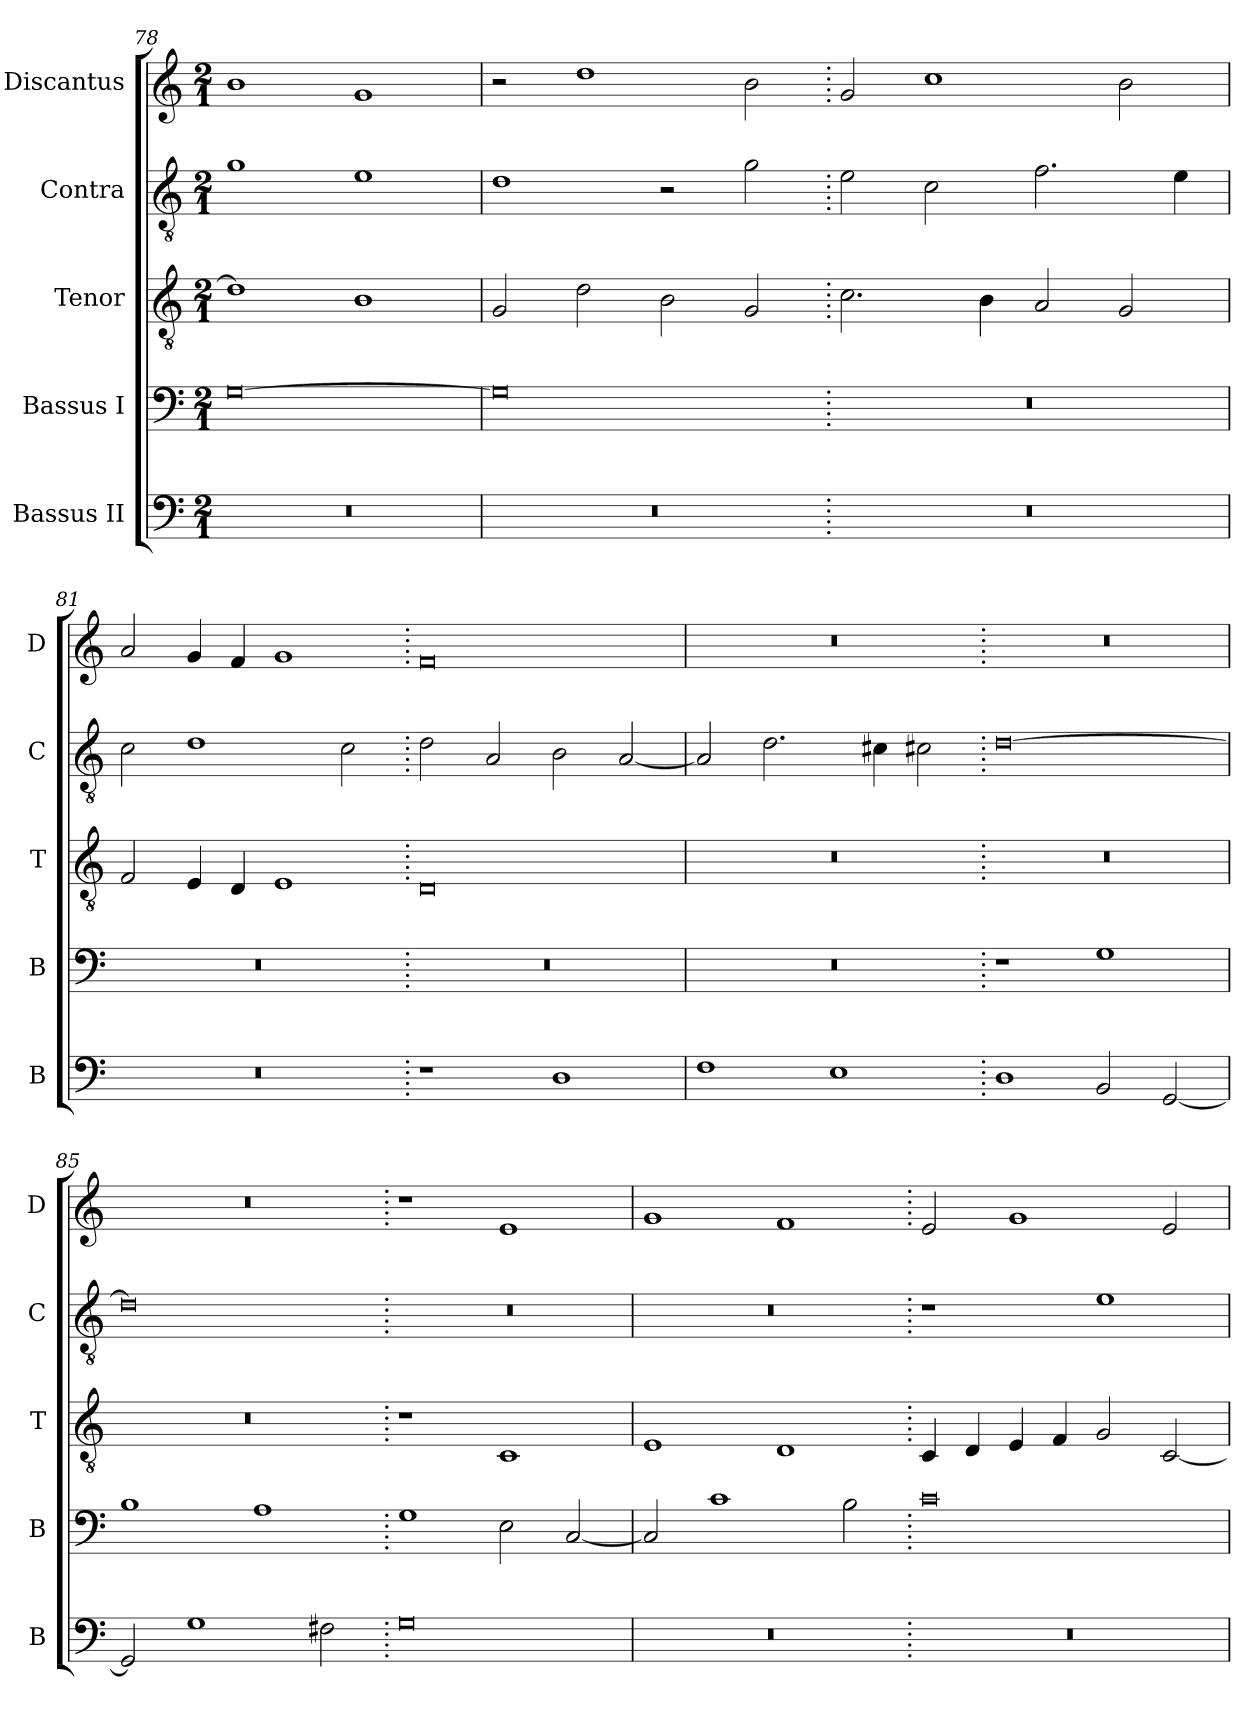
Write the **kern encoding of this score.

**kern	**kern	**kern	**kern	**kern
*part5	*part4	*part3	*part2	*part1
*staff5	*staff4	*staff3	*staff2	*staff1
*I"Bassus II	*I"Bassus I	*I"Tenor	*I"Contra	*I"Discantus
*I'B	*I'B	*I'T	*I'C	*I'D
*clefF4	*clefF4	*clefGv2	*clefGv2	*clefG2
*k[]	*k[]	*k[]	*k[]	*k[]
*M2/1	*M2/1	*M2/1	*M2/1	*M2/1
=78	=78	=78	=78	=78
0r	[0G	1d]	1g	1b
.	.	1B	1e	1g
=79	=79	=79	=79	=79
0r	0G]	2G/	1d	2r
.	.	2d\	.	1dd
.	.	2B\	2r	.
.	.	2G/	2g\	2b\
=80.	=80.	=80.	=80.	=80.
0r	0r	2.c\	2e\	2g/
.	.	.	2c\	1cc
.	.	4B\	.	.
.	.	2A/	2.f\	.
.	.	2G/	.	2b\
.	.	.	4e\	.
=81	=81	=81	=81	=81
0r	0r	2F/	2c\	2a/
.	.	4E/	1d	4g/
.	.	4D/	.	4f/
.	.	1E	.	1g
.	.	.	2c\	.
=82.	=82.	=82.	=82.	=82.
1r	0r	0D	2d\	0f
.	.	.	2A/	.
1D	.	.	2B\	.
.	.	.	[2A/	.
=83	=83	=83	=83	=83
1F	0r	0r	2A/]	0r
.	.	.	2.d\	.
1E	.	.	.	.
.	.	.	4c#X\	.
.	.	.	2c#X\	.
=84.	=84.	=84.	=84.	=84.
1D	1r	0r	[0d	0r
2BB/	1G	.	.	.
[2GG/	.	.	.	.
=85	=85	=85	=85	=85
2GG/]	1B	0r	0d]	0r
1G	.	.	.	.
.	1A	.	.	.
2F#X\	.	.	.	.
=86.	=86.	=86.	=86.	=86.
0G	1G	1r	0r	1r
.	2E\	1C	.	1e
.	[2C/	.	.	.
=87	=87	=87	=87	=87
0r	2C/]	1E	0r	1g
.	1c	.	.	.
.	.	1D	.	1f
.	2B\	.	.	.
=88.	=88.	=88.	=88.	=88.
0r	0c	4C/	1r	2e/
.	.	4D/	.	.
.	.	4E/	.	1g
.	.	4F/	.	.
.	.	2G/	1e	.
.	.	[2C/	.	2e/
=	=	=	=	=
*-	*-	*-	*-	*-
